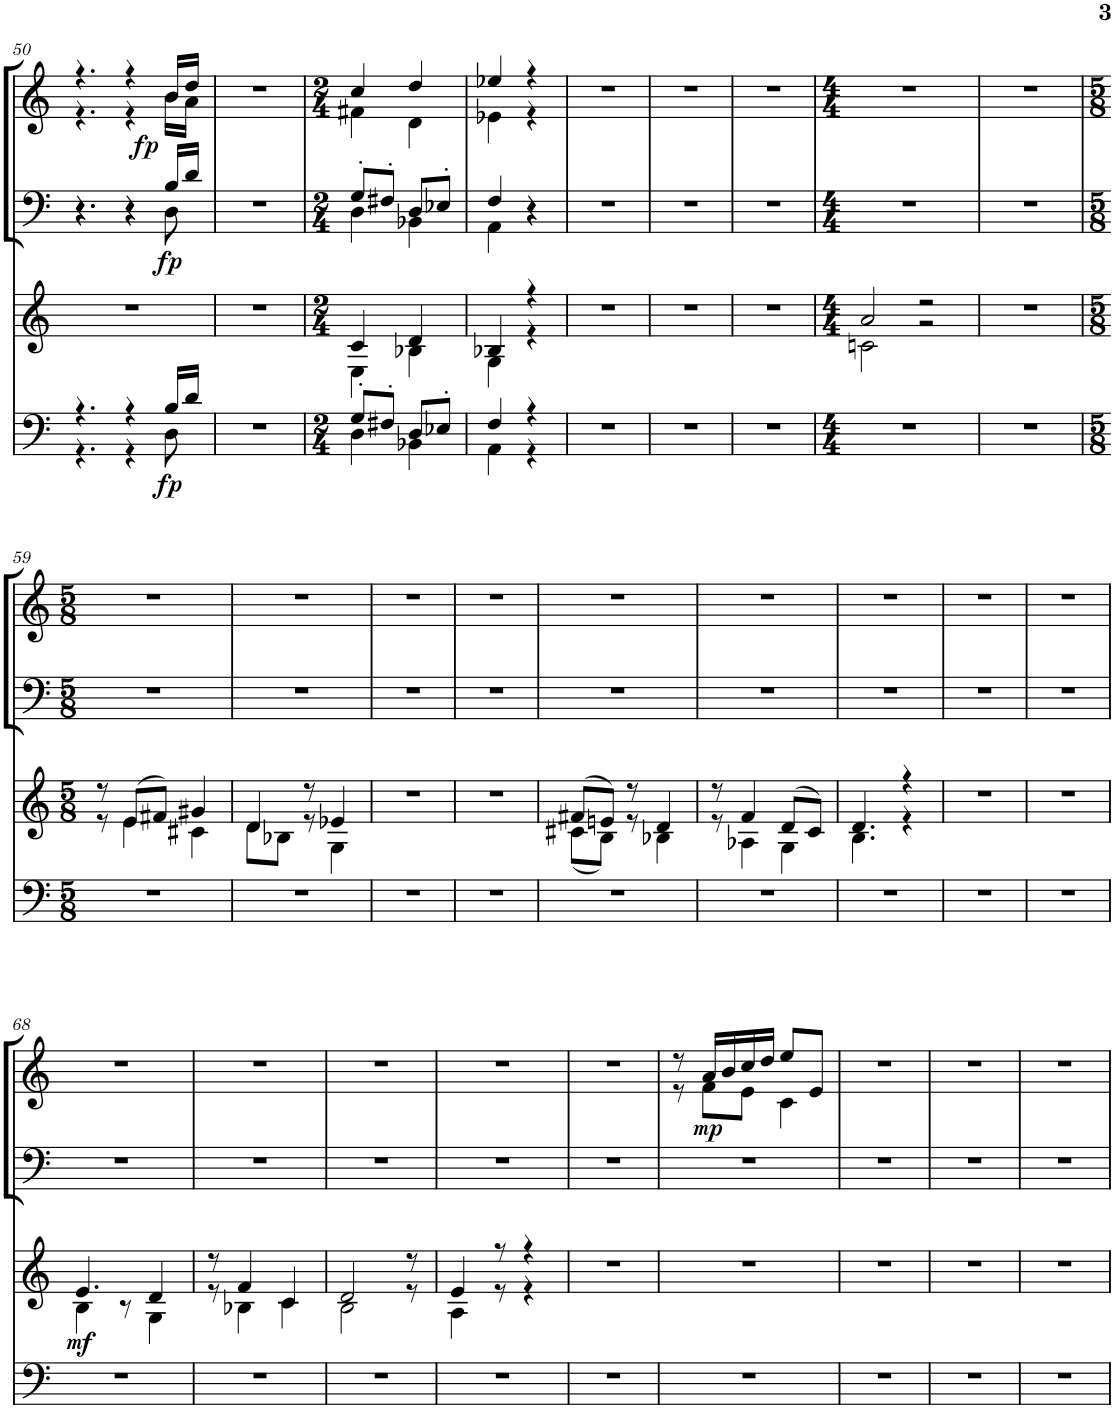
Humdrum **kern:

**kern	**dynam	**kern	**dynam	**kern	**dynam	**kern	**dynam
*part4	*part4	*part3	*part3	*part2	*part2	*part1	*part1
*staff4	*staff4	*staff3	*staff3	*staff2	*staff2	*staff1	*staff1
*I"Violas	*	*I"Horn in F	*	*I"Bassoon	*	*I"Oboe	*
*	*	*I'Hn	*	*I'Bsn	*	*I'Ob	*
!!LO:PB:g=z
*clefF4	*	*clefG2	*	*clefF4	*	*clefG2	*
*	*	*Trd4c7	*	*	*	*	*
*k[]	*	*k[]	*	*k[]	*	*k[]	*
*M3/4	*	*M3/4	*	*M3/4	*	*M3/4	*
=50	=50	=50	=50	=50	=50	=50	=50
*^	*	*	*	*^	*	*^	*
4.r	4.r	.	2.r	.	4.r	4.r	.	4.r	4.r	.
4r	4r	.	.	.	4r	4r	.	4r	4r	.
!	!	!LO:DY:b	!	!	!	!	!LO:DY:b	!	!	!LO:DY:b
16B/LL	8D\	fp	.	.	16B/LL	8D\	fp	16b/LL	16b\LL	fp
16d/JJ	.	.	.	.	16d/JJ	.	.	16dd/JJ	16a\JJ	.
*	*	*	*	*	*v	*v	*	*	*	*
*v	*v	*	*	*	*	*	*v	*v	*
=51	=51	=51	=51	=51	=51	=51	=51
2.r	.	2.r	.	2.r	.	2.r	.
=52	=52	=52	=52	=52	=52	=52	=52
*M2/4	*	*M2/4	*	*M2/4	*	*M2/4	*
*^	*	*^	*	*^	*	*^	*
8G'/L	4D\	.	4c/	4E\	.	8G'/L	4D\	.	4cc/	4f#X\	.
8F#X'/J	.	.	.	.	.	8F#X'/J	.	.	.	.	.
8D/L	4BB-X\	.	4d/	4B-X\	.	8D/L	4BB-X\	.	4dd/	4d\	.
8E-X'/J	.	.	.	.	.	8E-X'/J	.	.	.	.	.
=53	=53	=53	=53	=53	=53	=53	=53	=53	=53	=53	=53
4F/	4AA\	.	4B-X/	4G\	.	4F/	4AA\	.	4ee-X/	4e-X\	.
4r	4r	.	4r	4r	.	4r	4r	.	4r	4r	.
*v	*v	*	*	*	*	*v	*v	*	*v	*v	*
*	*	*v	*v	*	*	*	*	*
=54	=54	=54	=54	=54	=54	=54	=54
2r	.	2r	.	2r	.	2r	.
=55	=55	=55	=55	=55	=55	=55	=55
2r	.	2r	.	2r	.	2r	.
=56	=56	=56	=56	=56	=56	=56	=56
2r	.	2r	.	2r	.	2r	.
=57	=57	=57	=57	=57	=57	=57	=57
*M4/4	*	*M4/4	*	*M4/4	*	*M4/4	*
*	*	*^	*	*	*	*	*
1r	.	2a/	2cn\	.	1r	.	1r	.
.	.	2r	2r	.	.	.	.	.
*	*	*v	*v	*	*	*	*	*
=58	=58	=58	=58	=58	=58	=58	=58
1r	.	1r	.	1r	.	1r	.
!!LO:LB:g=z
=59	=59	=59	=59	=59	=59	=59	=59
*M5/8	*	*M5/8	*	*M5/8	*	*M5/8	*
*	*	*^	*	*	*	*	*
8%5r	.	8r	8r	.	8%5r	.	8%5r	.
.	.	(8e/L	4e\	.	.	.	.	.
.	.	8f#X/J)	.	.	.	.	.	.
.	.	4g#X/	4c#X\	.	.	.	.	.
=60	=60	=60	=60	=60	=60	=60	=60	=60
8%5r	.	4d/	8d\L	.	8%5r	.	8%5r	.
.	.	.	8B-X\J	.	.	.	.	.
.	.	8r	8r	.	.	.	.	.
.	.	4e-X/	4G\	.	.	.	.	.
*	*	*v	*v	*	*	*	*	*
=61	=61	=61	=61	=61	=61	=61	=61
8%5r	.	8%5r	.	8%5r	.	8%5r	.
=62	=62	=62	=62	=62	=62	=62	=62
8%5r	.	8%5r	.	8%5r	.	8%5r	.
=63	=63	=63	=63	=63	=63	=63	=63
*	*	*^	*	*	*	*	*
8%5r	.	(8f#X/L	(8c#X\L	.	8%5r	.	8%5r	.
.	.	8en/J)	8B\J)	.	.	.	.	.
.	.	8r	8r	.	.	.	.	.
.	.	4d/	4B-X\	.	.	.	.	.
=64	=64	=64	=64	=64	=64	=64	=64	=64
8%5r	.	8r	8r	.	8%5r	.	8%5r	.
.	.	4f/	4A-X\	.	.	.	.	.
.	.	(8d/L	4G\	.	.	.	.	.
.	.	8c/J)	.	.	.	.	.	.
=65	=65	=65	=65	=65	=65	=65	=65	=65
8%5r	.	4.d/	4.B\	.	8%5r	.	8%5r	.
.	.	4r	4r	.	.	.	.	.
*	*	*v	*v	*	*	*	*	*
=66	=66	=66	=66	=66	=66	=66	=66
8%5r	.	8%5r	.	8%5r	.	8%5r	.
=67	=67	=67	=67	=67	=67	=67	=67
8%5r	.	8%5r	.	8%5r	.	8%5r	.
!!LO:LB:g=z
=68	=68	=68	=68	=68	=68	=68	=68
*	*	*^	*	*	*	*	*
!	!	!	!	!LO:DY:b	!	!	!	!
8%5r	.	4.e/	4B\	mf	8%5r	.	8%5r	.
.	.	.	8r	.	.	.	.	.
.	.	4d/	4G\	.	.	.	.	.
=69	=69	=69	=69	=69	=69	=69	=69	=69
8%5r	.	8r	8r	.	8%5r	.	8%5r	.
.	.	4f/	4B-X\	.	.	.	.	.
.	.	4c/	4c\	.	.	.	.	.
=70	=70	=70	=70	=70	=70	=70	=70	=70
8%5r	.	2d/	2B\	.	8%5r	.	8%5r	.
.	.	8r	8r	.	.	.	.	.
=71	=71	=71	=71	=71	=71	=71	=71	=71
8%5r	.	4e/	4A\	.	8%5r	.	8%5r	.
.	.	8r	8r	.	.	.	.	.
.	.	4r	4r	.	.	.	.	.
*	*	*v	*v	*	*	*	*	*
=72	=72	=72	=72	=72	=72	=72	=72
8%5r	.	8%5r	.	8%5r	.	8%5r	.
=73	=73	=73	=73	=73	=73	=73	=73
*	*	*	*	*	*	*^	*
8%5r	.	8%5r	.	8%5r	.	8r	8r	.
!	!	!	!	!	!	!	!	!LO:DY:b
.	.	.	.	.	.	16a/LL	8f\L	mp
.	.	.	.	.	.	16b/	.	.
.	.	.	.	.	.	16cc/	8e\J	.
.	.	.	.	.	.	16dd/JJ	.	.
.	.	.	.	.	.	8ee/L	4c\	.
.	.	.	.	.	.	8e/J	.	.
*	*	*	*	*	*	*v	*v	*
=74	=74	=74	=74	=74	=74	=74	=74
8%5r	.	8%5r	.	8%5r	.	8%5r	.
=75	=75	=75	=75	=75	=75	=75	=75
8%5r	.	8%5r	.	8%5r	.	8%5r	.
=76	=76	=76	=76	=76	=76	=76	=76
8%5r	.	8%5r	.	8%5r	.	8%5r	.
=	=	=	=	=	=	=	=
*-	*-	*-	*-	*-	*-	*-	*-
